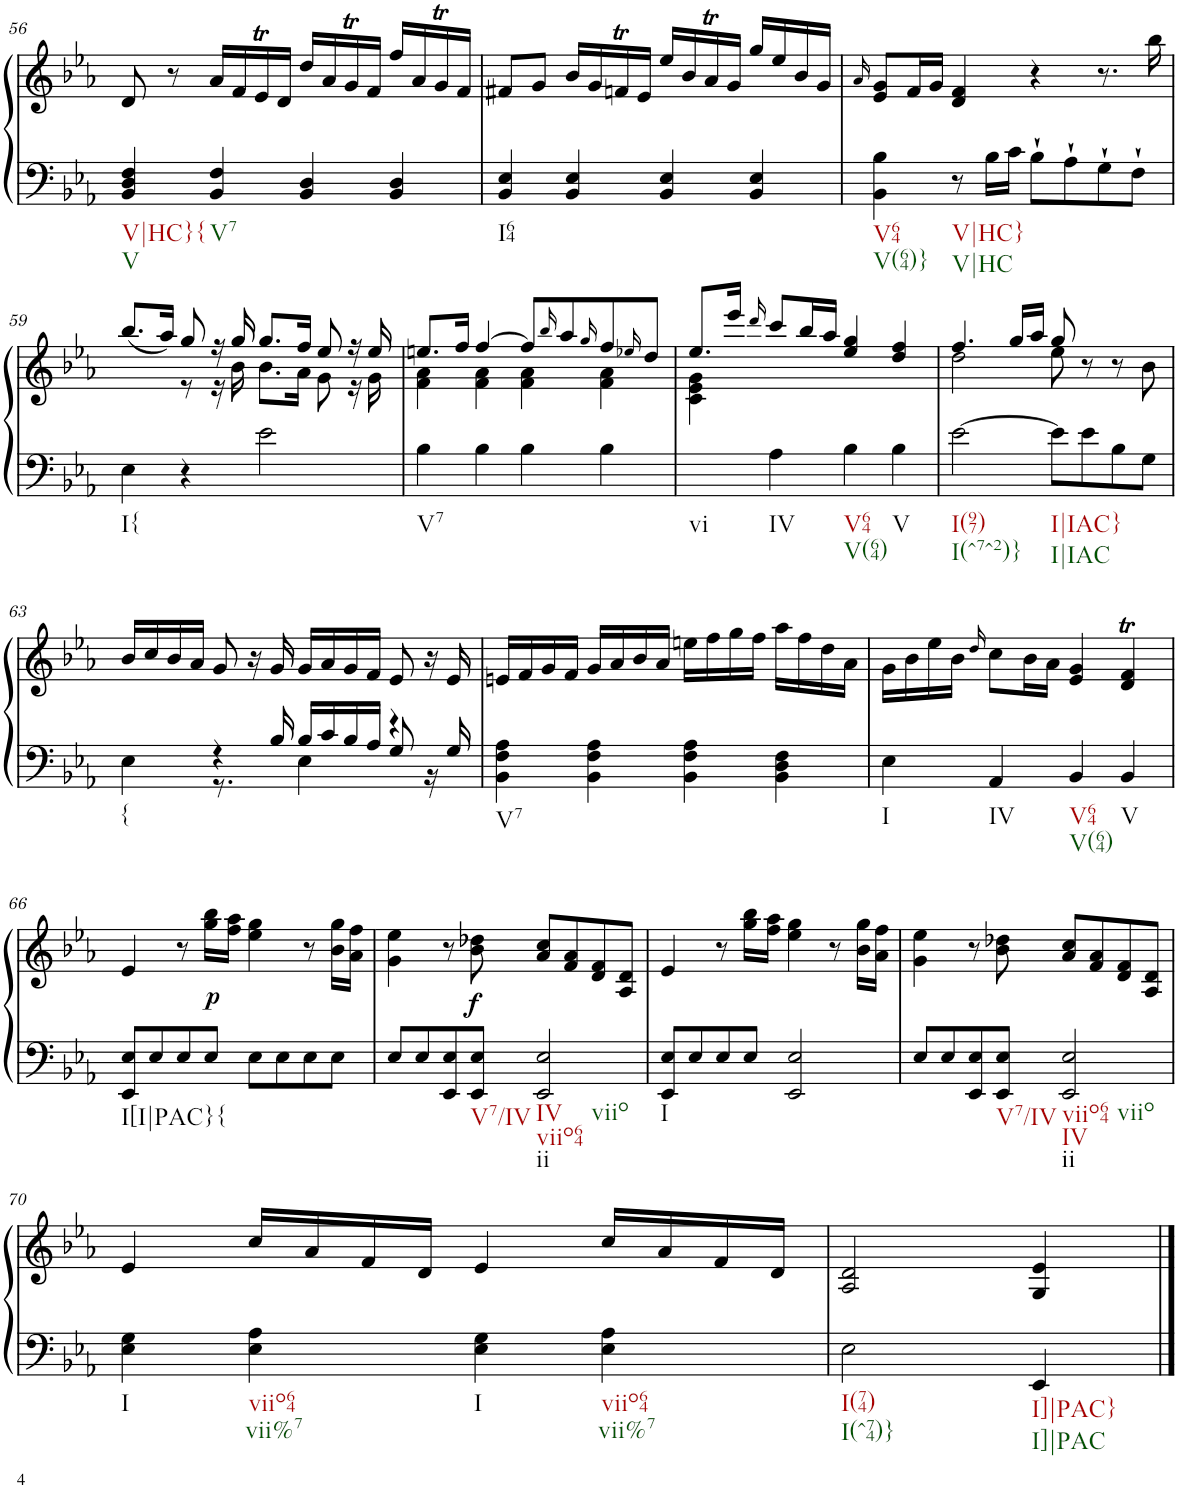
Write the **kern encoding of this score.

**kern	**kern	**dynam
*part1	*part1	*part1
*staff2	*staff1	*staff1/2
*I"Piano	*	*
*I'Pno.	*	*
!!LO:PB:g=z
*clefF4	*clefG2	*
*k[b-e-a-]	*k[b-e-a-]	*
*M4/4	*M4/4	*
*met(c)	*met(c)	*
=56	=56	=56
!LO:TX:b:t=V|HC}{	!	!
!LO:TX:b:t=V	!	!
4BB-/ 4D/ 4F/	8d/	.
.	8r	.
!LO:TX:b:t=V7	!	!
4BB-/ 4F/	16a-/LL	.
.	16f/	.
.	16e-T/	.
.	16d/JJ	.
4BB-/ 4D/	16dd/LL	.
.	16a-/	.
.	16gt/	.
.	16f/JJ	.
4BB-/ 4D/	16ff/LL	.
.	16a-/	.
.	16gt/	.
.	16f/JJ	.
=57	=57	=57
!LO:TX:b:t=I64	!	!
4BB-/ 4E-/	8f#X/L	.
.	8g/J	.
4BB-/ 4E-/	16b-/LL	.
.	16g/	.
.	16fnT/	.
.	16e-/JJ	.
4BB-/ 4E-/	16ee-/LL	.
.	16b-/	.
.	16a-T/	.
.	16g/JJ	.
4BB-/ 4E-/	16gg/LL	.
.	16ee-/	.
.	16b-/	.
.	16g/JJ	.
=58	=58	=58
.	16qa-/	.
!LO:TX:b:t=V64	!	!
!LO:TX:b:t=V(64)}	!	!
4BB-\ 4B-\	8e-/ 8g/L	.
.	16f/L	.
.	16g/JJ	.
!LO:TX:b:t=V|HC}	!	!
!LO:TX:b:t=V|HC	!	!
8r	4d/ 4f/	.
16B-\LL	.	.
16c\JJ	.	.
8B-`\L	4r	.
8A-`\	.	.
8G`\	8.r	.
8F`\J	.	.
.	16bb-\	.
!!LO:LB:g=z
=59	=59	=59
*	*^	*
!LO:TX:b:t=I{	!	!	!
4E-\	(8.bb-/L	4ryy	.
.	16aa-/Jk)	.	.
4r	8gg/	8r	.
.	16r	16r	.
.	16gg/	16b-\	.
2e-\	8.gg/L	8.b-\L	.
.	16ff/Jk	16a-\Jk	.
.	8ee-/	8g\	.
.	16r	16r	.
.	16ee-/	16g\	.
=60	=60	=60	=60
!LO:TX:b:t=V7	!	!	!
4B-\	8.een/L	4f\ 4a-\	.
.	16ff/Jk	.	.
4B-\	[4ff/	4f\ 4a-\	.
4B-\	8ff/L]	4f\ 4a-\	.
.	16qbb-/	.	.
.	8aa-/	.	.
.	16qgg/	.	.
4B-\	8ff/	4f\ 4a-\	.
.	16qee-X/	.	.
.	8dd/J	.	.
=61	=61	=61	=61
!LO:TX:b:t=vi	!	!	!
4ryy	8.ee-/L	4c\ 4e-\ 4g\	.
.	16eee-/Jk	.	.
.	16qddd/	.	.
!LO:TX:b:t=IV	!	!	!
4A-\	8ccc/L	2.ryy	.
.	16bb-/L	.	.
.	16aa-/JJ	.	.
!LO:TX:b:t=V64	!	!	!
!LO:TX:b:t=V(64)	!	!	!
4B-\	4ee-/ 4gg/	.	.
!LO:TX:b:t=V	!	!	!
4B-\	4dd/ 4ff/	.	.
=62	=62	=62	=62
!LO:TX:b:t=I(97)	!	!	!
!LO:TX:b:t=I(^7^2)}	!	!	!
[2e-\	4.ff/	2dd\	.
.	16gg/LL	.	.
.	16aa-/JJ	.	.
!LO:TX:b:t=I|IAC}	!	!	!
!LO:TX:b:t=I|IAC	!	!	!
8e-\L]	8gg/	8ee-\	.
8e-\	8r	4.ryy	.
8B-\	8r	.	.
8G\J	8b-\	.	.
*	*v	*v	*
!!LO:LB:g=z
=63	=63	=63
*^	*	*
!LO:TX:b:t={	!	!	!
4E-\	4ryy	16b-/LL	.
.	.	16cc/	.
.	.	16b-/	.
.	.	16a-/JJ	.
4r	8.r	8g/	.
.	.	16r	.
.	16B-/	16g/	.
4E-\	16B-/LL	16g/LL	.
.	16c/	16a-/	.
.	16B-/	16g/	.
.	16A-/JJ	16f/JJ	.
4r	8G/	8e-/	.
.	16r	16r	.
.	16G/	16e-/	.
=64	=64	=64	=64
!LO:TX:b:t=V7	!	!	!
*v	*v	*	*
4BB-\ 4F\ 4A-\	16en/LL	.
.	16f/	.
.	16g/	.
.	16f/JJ	.
4BB-\ 4F\ 4A-\	16g/LL	.
.	16a-/	.
.	16b-/	.
.	16a-/JJ	.
4BB-\ 4F\ 4A-\	16een\LL	.
.	16ff\	.
.	16gg\	.
.	16ff\JJ	.
4BB-\ 4D\ 4F\	16aa-\LL	.
.	16ff\	.
.	16dd\	.
.	16a-\JJ	.
=65	=65	=65
!LO:TX:b:t=I	!	!
4E-\	16g\LL	.
.	16b-\	.
.	16ee-\	.
.	16b-\JJ	.
.	16qdd/	.
!LO:TX:b:t=IV	!	!
4AA-/	8cc\L	.
.	16b-\L	.
.	16a-\JJ	.
!LO:TX:b:t=V64	!	!
!LO:TX:b:t=V(64)	!	!
4BB-/	4e-/ 4g/	.
!LO:TX:b:t=V	!	!
4BB-/	4d/T 4f/T	.
!!LO:LB:g=z
=66	=66	=66
!LO:TX:b:t=I[I|PAC}{	!	!
8EE-/ 8E-/L	4e-/	.
8E-/	.	.
8E-/	8r	.
!	!	!LO:DY:b
8E-/J	16gg\ 16bb-\LL	p
.	16ff\ 16aa-\JJ	.
8E-\L	4ee-\ 4gg\	.
8E-\	.	.
8E-\	8r	.
8E-\J	16b-\ 16gg\LL	.
.	16a-\ 16ff\JJ	.
=67	=67	=67
8E-/L	4g\ 4ee-\	.
8E-/	.	.
8EE-/ 8E-/	8r	.
!LO:TX:b:t=V7/IV	!	!
!	!	!LO:DY:b
8EE-/ 8E-/J	8b-\ 8dd-X\	f
!LO:TX:b:t=IV	!	!
!LO:TX:b:t=viio64	!	!
!LO:TX:b:t=ii	!	!
!LO:TX:b:t=viio	!	!
2EE-/ 2E-/	8a-/ 8cc/L	.
.	8f/ 8a-/	.
.	8d/ 8f/	.
.	8A-/ 8d/J	.
=68	=68	=68
!LO:TX:b:t=I	!	!
8EE-/ 8E-/L	4e-/	.
8E-/	.	.
8E-/	8r	.
8E-/J	16gg\ 16bb-\LL	.
.	16ff\ 16aa-\JJ	.
2EE-/ 2E-/	4ee-\ 4gg\	.
.	8r	.
.	16b-\ 16gg\LL	.
.	16a-\ 16ff\JJ	.
=69	=69	=69
8E-/L	4g\ 4ee-\	.
8E-/	.	.
8EE-/ 8E-/	8r	.
!LO:TX:b:t=V7/IV	!	!
8EE-/ 8E-/J	8b-\ 8dd-X\	.
!LO:TX:b:t=viio64	!	!
!LO:TX:b:t=IV	!	!
!LO:TX:b:t=ii	!	!
!LO:TX:b:t=viio	!	!
2EE-/ 2E-/	8a-/ 8cc/L	.
.	8f/ 8a-/	.
.	8d/ 8f/	.
.	8A-/ 8d/J	.
!!LO:LB:g=z
=70	=70	=70
!LO:TX:b:t=I	!	!
4E-\ 4G\	4e-/	.
!LO:TX:b:t=viio64	!	!
!LO:TX:b:t=vii%7	!	!
4E-\ 4A-\	16cc/LL	.
.	16a-/	.
.	16f/	.
.	16d/JJ	.
!LO:TX:b:t=I	!	!
4E-\ 4G\	4e-/	.
!LO:TX:b:t=viio64	!	!
!LO:TX:b:t=vii%7	!	!
4E-\ 4A-\	16cc/LL	.
.	16a-/	.
.	16f/	.
.	16d/JJ	.
=71	=71	=71
!LO:TX:b:t=I(74)	!	!
!LO:TX:b:t=I(^74)}	!	!
2E-\	2A-/ 2d/	.
!LO:TX:b:t=I]|PAC}	!	!
!LO:TX:b:t=I]|PAC	!	!
4EE-/	4G/ 4e-/	.
==	==	==
*-	*-	*-
